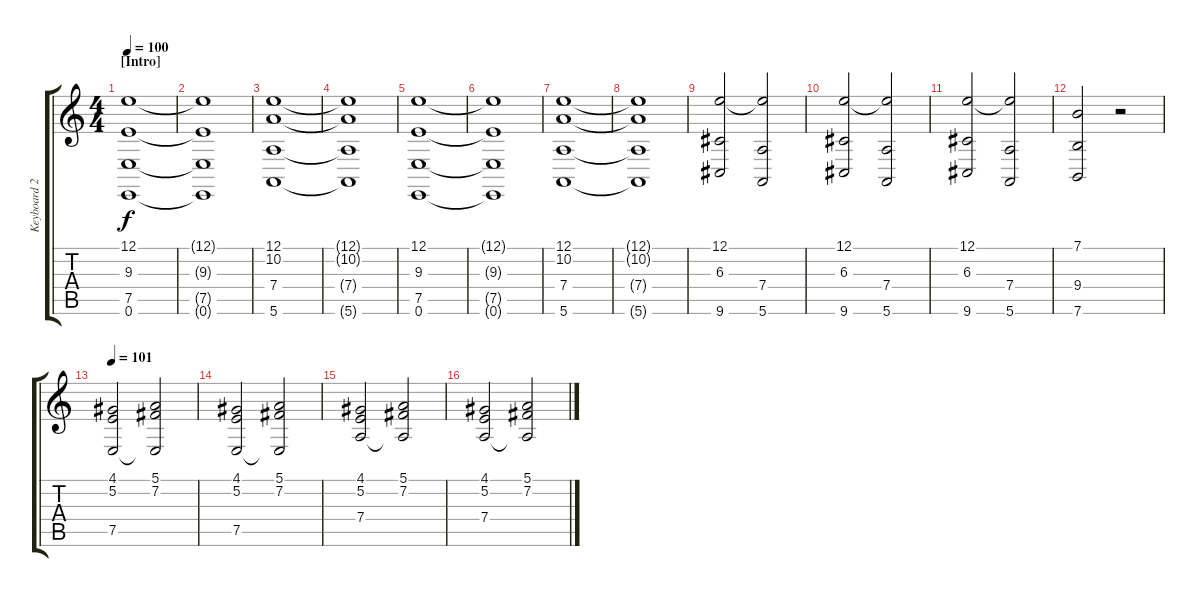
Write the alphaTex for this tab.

\track ("Keyboard 2" "Keyboard 2") {instrument synthstrings2}
\staff {score tabs}
\tuning (E4 B3 G3 D3 A2 E2) {hide}
\ts (4 4)
\section ("" "[Intro]")
\tempo 100
\clef g2
\ks c
(12.1 9.3 7.5 0.6).1{dy f instrument synthstrings2} |
(12.1{t} 9.3{t} 7.5{t} 0.6{t}).1 |
(12.1 10.2 7.4 5.6).1 |
(12.1{t} 10.2{t} 7.4{t} 5.6{t}).1 |
\section ("" "")
(12.1 9.3 7.5 0.6).1 |
(12.1{t} 9.3{t} 7.5{t} 0.6{t}).1 |
(12.1 10.2 7.4 5.6).1 |
(12.1{t} 10.2{t} 7.4{t} 5.6{t}).1 |
\section ("" "")
(12.1 6.3 9.6).2 (12.1{t} 7.4 5.6).2 |
(12.1 6.3 9.6).2 (12.1{t} 7.4 5.6).2 |
(12.1 6.3 9.6).2 (12.1{t} 7.4 5.6).2 |
(7.1 9.4 7.6).2 r.2 |
\section ("" "")
\tempo 101
(4.1 5.2 7.5).2 (5.1 7.2 7.5{t}).2 |
(4.1 5.2 7.5).2 (5.1 7.2 7.5{t}).2 |
(4.1 5.2 7.4).2 (5.1 7.2 7.4{t}).2 |
(4.1 5.2 7.4).2 (5.1 7.2 7.4{t}).2
